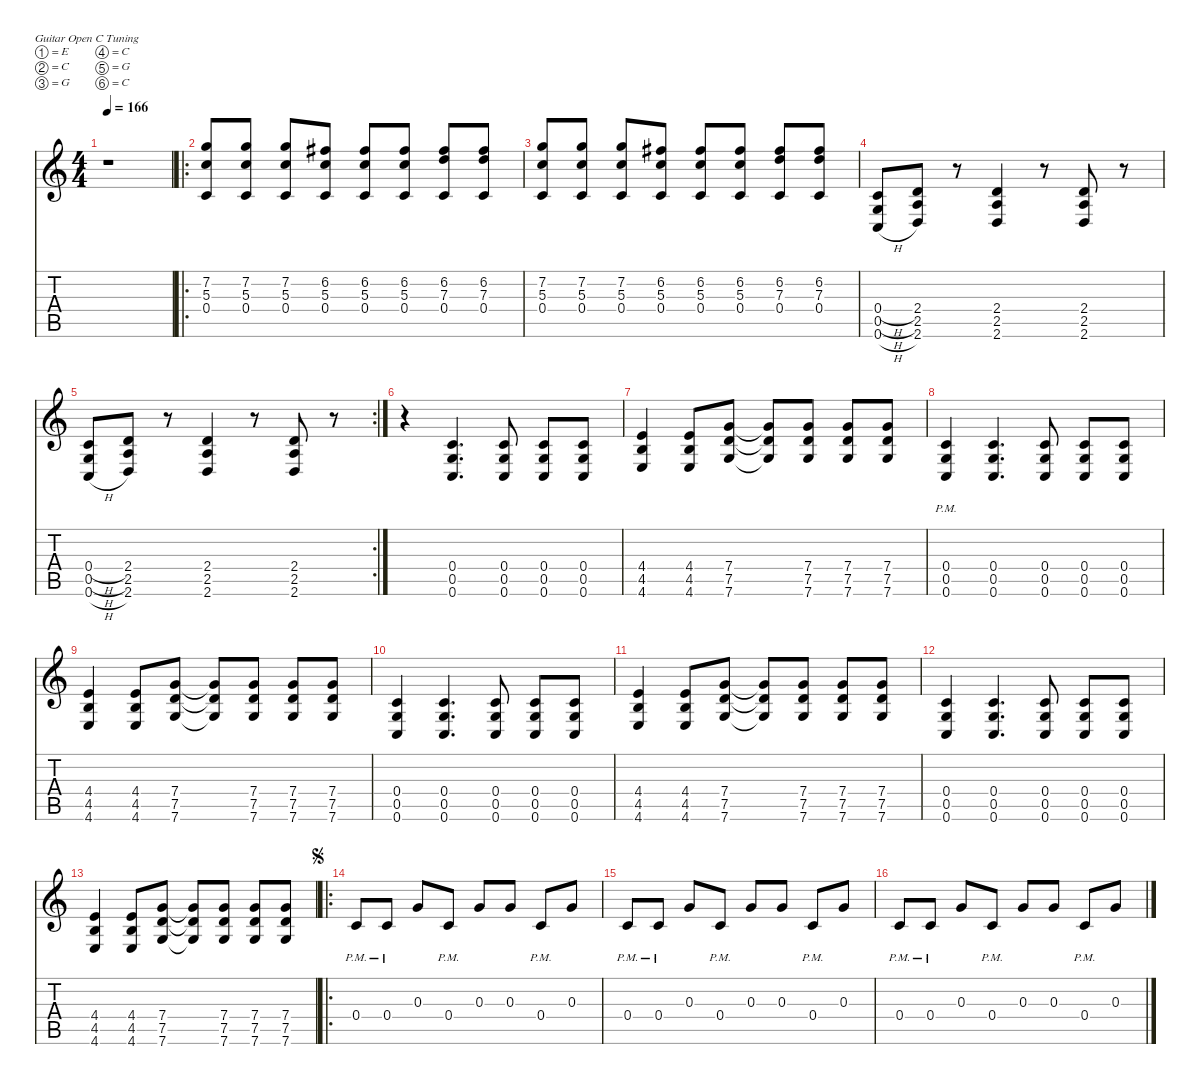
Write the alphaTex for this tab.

\defaultSystemsLayout 4
\hideDynamics
\bracketExtendMode nobrackets
\singleTrackTrackNamePolicy hidden
\multiTrackTrackNamePolicy hidden
\firstSystemTrackNameMode fullname
\otherSystemsTrackNameOrientation horizontal
\track ("Guitar" "dist.guit.") {mute instrument distortionguitar}
\staff {score tabs}
\tuning (E4 C4 G3 C3 G2 C2)
\ts (4 4)
\beaming (8 2 2 2 2)
\tempo 166
\clef g2
\ks c
r.1{dy f instrument distortionguitar beam Down} |
\ro
(7.2 5.3 0.4).8{beam Up} (7.2 5.3 0.4).8{beam Up} (7.2 5.3 0.4).8{beam Up} (6.2{acc #} 5.3 0.4).8{beam Up} (6.2{acc #} 5.3 0.4).8{beam Up} (6.2{acc #} 5.3 0.4).8{beam Up} (6.2{acc #} 7.3 0.4).8{beam Up} (6.2{acc #} 7.3 0.4).8{beam Up} |
(7.2 5.3 0.4).8{beam Up} (7.2 5.3 0.4).8{beam Up} (7.2 5.3 0.4).8{beam Up} (6.2{acc #} 5.3 0.4).8{beam Up} (6.2{acc #} 5.3 0.4).8{beam Up} (6.2{acc #} 5.3 0.4).8{beam Up} (6.2{acc #} 7.3 0.4).8{beam Up} (6.2{acc #} 7.3 0.4).8{beam Up} |
(0.4{h} 0.5{h} 0.6{h}).8{beam Up} (2.4 2.5 2.6).8{beam Up} r.8{beam Up} (2.4 2.5 2.6).4{beam Up} r.8{beam Up} (2.4 2.5 2.6).8{beam Up} r.8{beam Up} |
\rc 2
(0.4{h} 0.5{h} 0.6{h}).8{beam Up} (2.4 2.5 2.6).8{beam Up} r.8{beam Up} (2.4 2.5 2.6).4{beam Up} r.8{beam Up} (2.4 2.5 2.6).8{beam Up} r.8{beam Up} |
r.4{beam Down} (0.4 0.5 0.6).4{d beam Up} (0.4 0.5 0.6).8{beam Up} (0.4 0.5 0.6).8{beam Up} (0.4 0.5 0.6).8{beam Up} |
(4.4 4.5 4.6).4{beam Up} (4.4 4.5 4.6).8{beam Up} (7.4 7.5 7.6).8{beam Up} (7.4{t} 7.5{t} 7.6{t}).8{beam Up} (7.4 7.5 7.6).8{beam Up} (7.4 7.5 7.6).8{beam Up} (7.4 7.5 7.6).8{beam Up} |
(0.4{pm} 0.5{pm} 0.6{pm}).4{beam Up} (0.4 0.5 0.6).4{d beam Up} (0.4 0.5 0.6).8{beam Up} (0.4 0.5 0.6).8{beam Up} (0.4 0.5 0.6).8{beam Up} |
(4.4 4.5 4.6).4{beam Up} (4.4 4.5 4.6).8{beam Up} (7.4 7.5 7.6).8{beam Up} (7.4{t} 7.5{t} 7.6{t}).8{beam Up} (7.4 7.5 7.6).8{beam Up} (7.4 7.5 7.6).8{beam Up} (7.4 7.5 7.6).8{beam Up} |
(0.4 0.5 0.6).4{beam Up} (0.4 0.5 0.6).4{d beam Up} (0.4 0.5 0.6).8{beam Up} (0.4 0.5 0.6).8{beam Up} (0.4 0.5 0.6).8{beam Up} |
(4.4 4.5 4.6).4{beam Up} (4.4 4.5 4.6).8{beam Up} (7.4 7.5 7.6).8{beam Up} (7.4{t} 7.5{t} 7.6{t}).8{beam Up} (7.4 7.5 7.6).8{beam Up} (7.4 7.5 7.6).8{beam Up} (7.4 7.5 7.6).8{beam Up} |
(0.4 0.5 0.6).4{beam Up} (0.4 0.5 0.6).4{d beam Up} (0.4 0.5 0.6).8{beam Up} (0.4 0.5 0.6).8{beam Up} (0.4 0.5 0.6).8{beam Up} |
(4.4 4.5 4.6).4{beam Up} (4.4 4.5 4.6).8{beam Up} (7.4 7.5 7.6).8{beam Up} (7.4{t} 7.5{t} 7.6{t}).8{beam Up} (7.4 7.5 7.6).8{beam Up} (7.4 7.5 7.6).8{beam Up} (7.4 7.5 7.6).8{beam Up} |
\ro
\jump segno
0.4{pm}.8{beam Up} 0.4{pm}.8{beam Up} 0.3.8{beam Up} 0.4{pm}.8{beam Up} 0.3.8{beam Up} 0.3.8{beam Up} 0.4{pm}.8{beam Up} 0.3.8{beam Up} |
0.4{pm}.8{beam Up} 0.4{pm}.8{beam Up} 0.3.8{beam Up} 0.4{pm}.8{beam Up} 0.3.8{beam Up} 0.3.8{beam Up} 0.4{pm}.8{beam Up} 0.3.8{beam Up} |
0.4{pm}.8{beam Up} 0.4{pm}.8{beam Up} 0.3.8{beam Up} 0.4{pm}.8{beam Up} 0.3.8{beam Up} 0.3.8{beam Up} 0.4{pm}.8{beam Up} 0.3.8{beam Up}
